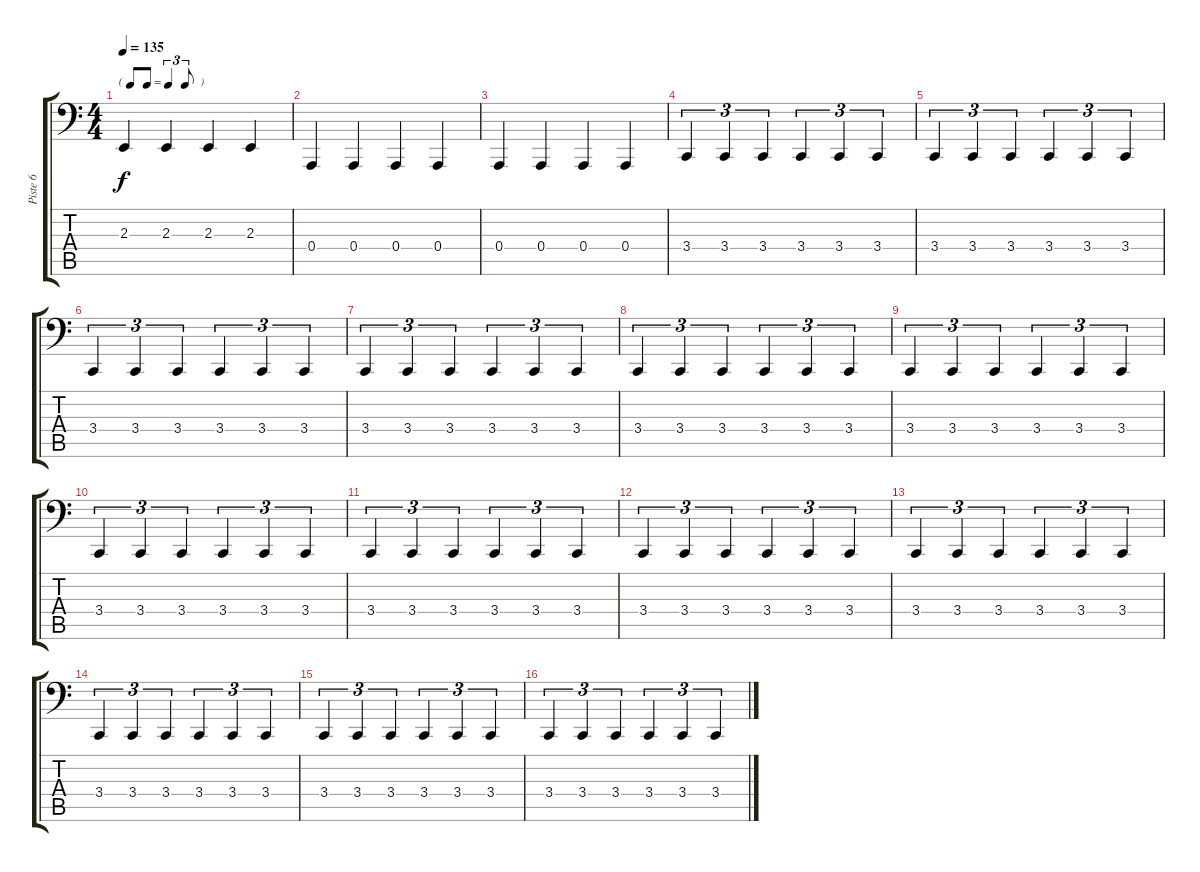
\track ("Piste 6" "Piste 6") {instrument brightacousticpiano}
\staff {score tabs}
\tuning (C3 G2 D2 A1 E1 B0) {hide}
\ts (4 4)
\tf triplet8th
\tempo 135
\clef f4
\ks c
2.3.4{dy f} 2.3.4 2.3.4 2.3.4 |
0.4.4 0.4.4 0.4.4 0.4.4 |
0.4.4 0.4.4 0.4.4 0.4.4 |
3.4.4{tu (3 2)} 3.4.4{tu (3 2)} 3.4.4{tu (3 2)} 3.4.4{tu (3 2)} 3.4.4{tu (3 2)} 3.4.4{tu (3 2)} |
3.4.4{tu (3 2)} 3.4.4{tu (3 2)} 3.4.4{tu (3 2)} 3.4.4{tu (3 2)} 3.4.4{tu (3 2)} 3.4.4{tu (3 2)} |
3.4.4{tu (3 2)} 3.4.4{tu (3 2)} 3.4.4{tu (3 2)} 3.4.4{tu (3 2)} 3.4.4{tu (3 2)} 3.4.4{tu (3 2)} |
3.4.4{tu (3 2)} 3.4.4{tu (3 2)} 3.4.4{tu (3 2)} 3.4.4{tu (3 2)} 3.4.4{tu (3 2)} 3.4.4{tu (3 2)} |
3.4.4{tu (3 2)} 3.4.4{tu (3 2)} 3.4.4{tu (3 2)} 3.4.4{tu (3 2)} 3.4.4{tu (3 2)} 3.4.4{tu (3 2)} |
3.4.4{tu (3 2)} 3.4.4{tu (3 2)} 3.4.4{tu (3 2)} 3.4.4{tu (3 2)} 3.4.4{tu (3 2)} 3.4.4{tu (3 2)} |
3.4.4{tu (3 2)} 3.4.4{tu (3 2)} 3.4.4{tu (3 2)} 3.4.4{tu (3 2)} 3.4.4{tu (3 2)} 3.4.4{tu (3 2)} |
3.4.4{tu (3 2)} 3.4.4{tu (3 2)} 3.4.4{tu (3 2)} 3.4.4{tu (3 2)} 3.4.4{tu (3 2)} 3.4.4{tu (3 2)} |
3.4.4{tu (3 2)} 3.4.4{tu (3 2)} 3.4.4{tu (3 2)} 3.4.4{tu (3 2)} 3.4.4{tu (3 2)} 3.4.4{tu (3 2)} |
3.4.4{tu (3 2)} 3.4.4{tu (3 2)} 3.4.4{tu (3 2)} 3.4.4{tu (3 2)} 3.4.4{tu (3 2)} 3.4.4{tu (3 2)} |
3.4.4{tu (3 2)} 3.4.4{tu (3 2)} 3.4.4{tu (3 2)} 3.4.4{tu (3 2)} 3.4.4{tu (3 2)} 3.4.4{tu (3 2)} |
3.4.4{tu (3 2)} 3.4.4{tu (3 2)} 3.4.4{tu (3 2)} 3.4.4{tu (3 2)} 3.4.4{tu (3 2)} 3.4.4{tu (3 2)} |
3.4.4{tu (3 2)} 3.4.4{tu (3 2)} 3.4.4{tu (3 2)} 3.4.4{tu (3 2)} 3.4.4{tu (3 2)} 3.4.4{tu (3 2)}
